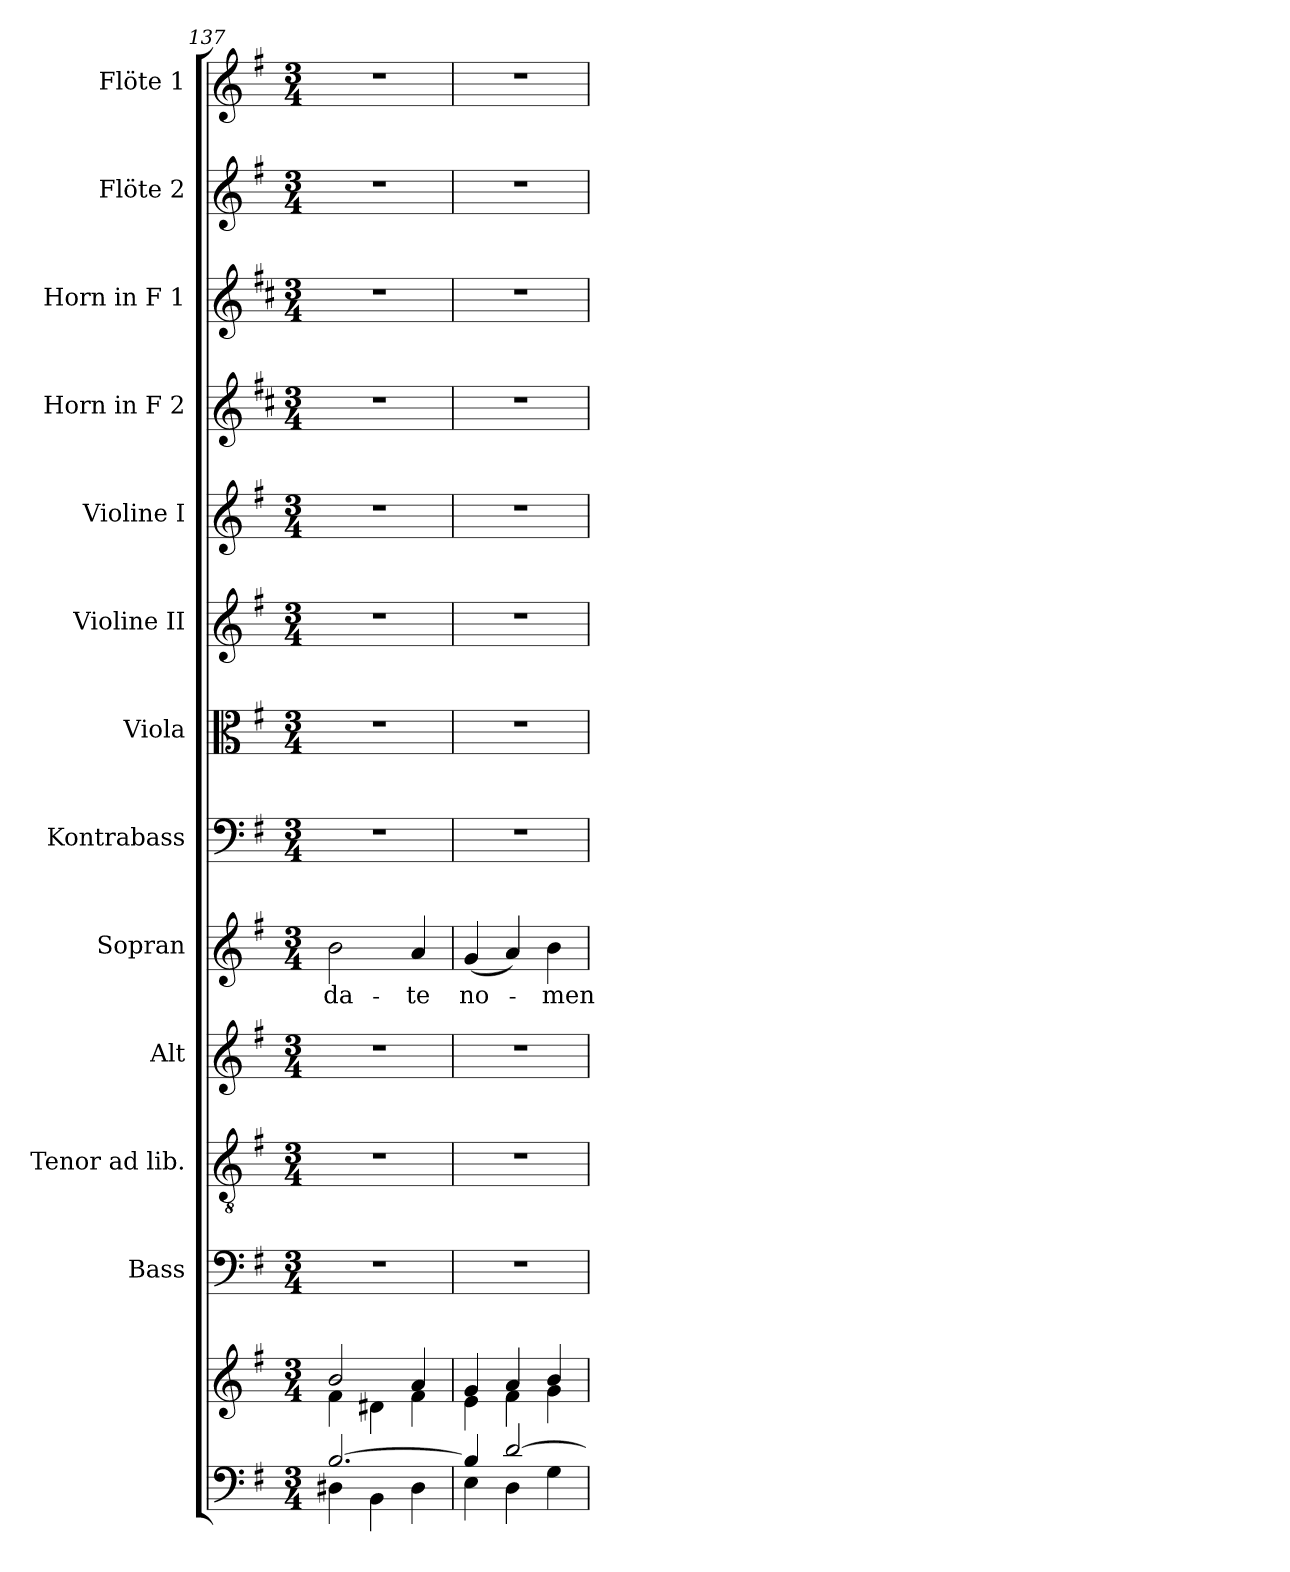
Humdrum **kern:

**kern	**kern	**kern	**kern	**kern	**kern	**text	**kern	**kern	**kern	**kern	**kern	**kern	**kern	**kern
*part13	*part13	*part12	*part11	*part10	*part9	*part9	*part8	*part7	*part6	*part5	*part4	*part3	*part2	*part1
*staff14	*staff13	*staff12	*staff11	*staff10	*staff9	*staff9	*staff8	*staff7	*staff6	*staff5	*staff4	*staff3	*staff2	*staff1
*	*	*I"Bass	*I"Tenor ad lib.	*I"Alt	*I"Sopran	*	*I"Kontrabass	*I"Viola	*I"Violine II	*I"Violine I	*I"Horn in F 2	*I"Horn in F 1	*I"Flöte 2	*I"Flöte 1
*	*	*I'B.	*I'T.	*I'A.	*I'S.	*	*I'Kb.	*I'Vla.	*I'Vl. II	*I'Vl. I	*	*	*I'Fl. 2	*I'Fl. 1
*clefF4	*clefG2	*clefF4	*clefGv2	*clefG2	*clefG2	*	*clefF4	*clefC3	*clefG2	*clefG2	*clefG2	*clefG2	*clefG2	*clefG2
*	*	*	*	*	*	*	*ITrd7c12	*	*	*	*ITrd4c7	*ITrd4c7	*	*
*k[f#]	*k[f#]	*k[f#]	*k[f#]	*k[f#]	*k[f#]	*	*k[f#]	*k[f#]	*k[f#]	*k[f#]	*k[f#]	*k[f#]	*k[f#]	*k[f#]
*G:	*G:	*G:	*G:	*G:	*G:	*	*G:	*G:	*G:	*G:	*G:	*G:	*G:	*G:
*M3/4	*M3/4	*M3/4	*M3/4	*M3/4	*M3/4	*	*M3/4	*M3/4	*M3/4	*M3/4	*M3/4	*M3/4	*M3/4	*M3/4
=137	=137	=137	=137	=137	=137	=137	=137	=137	=137	=137	=137	=137	=137	=137
*^	*^	*	*	*	*	*	*	*	*	*	*	*	*	*
!	!	!	!	!	!	!	!	!LO:LY:b	!	!	!	!	!	!	!	!
[>2.B/	4D#X\	2b/	4f#\	2.r	2.r	2.r	2b\	-da-	2.r	2.r	2.r	2.r	2.r	2.r	2.r	2.r
.	4BB\	.	4d#X\	.	.	.	.	.	.	.	.	.	.	.	.	.
!	!	!	!	!	!	!	!	!LO:LY:b	!	!	!	!	!	!	!	!
.	4D#\	4a/	4f#\	.	.	.	4a/	-te	.	.	.	.	.	.	.	.
=138	=138	=138	=138	=138	=138	=138	=138	=138	=138	=138	=138	=138	=138	=138	=138	=138
!	!	!	!	!	!	!	!	!LO:LY:b	!	!	!	!	!	!	!	!
4B/]	4E\	4g/	4e\	2.r	2.r	2.r	(<4g/	no-	2.r	2.r	2.r	2.r	2.r	2.r	2.r	2.r
[>2d/	4D\	4a/	4f#\	.	.	.	4a/)	.	.	.	.	.	.	.	.	.
!	!	!	!	!	!	!	!	!LO:LY:b	!	!	!	!	!	!	!	!
.	4G\	4b/	4g\	.	.	.	4b\	-men	.	.	.	.	.	.	.	.
*v	*v	*	*	*	*	*	*	*	*	*	*	*	*	*	*	*
*	*v	*v	*	*	*	*	*	*	*	*	*	*	*	*	*
=	=	=	=	=	=	=	=	=	=	=	=	=	=	=
*-	*-	*-	*-	*-	*-	*-	*-	*-	*-	*-	*-	*-	*-	*-
